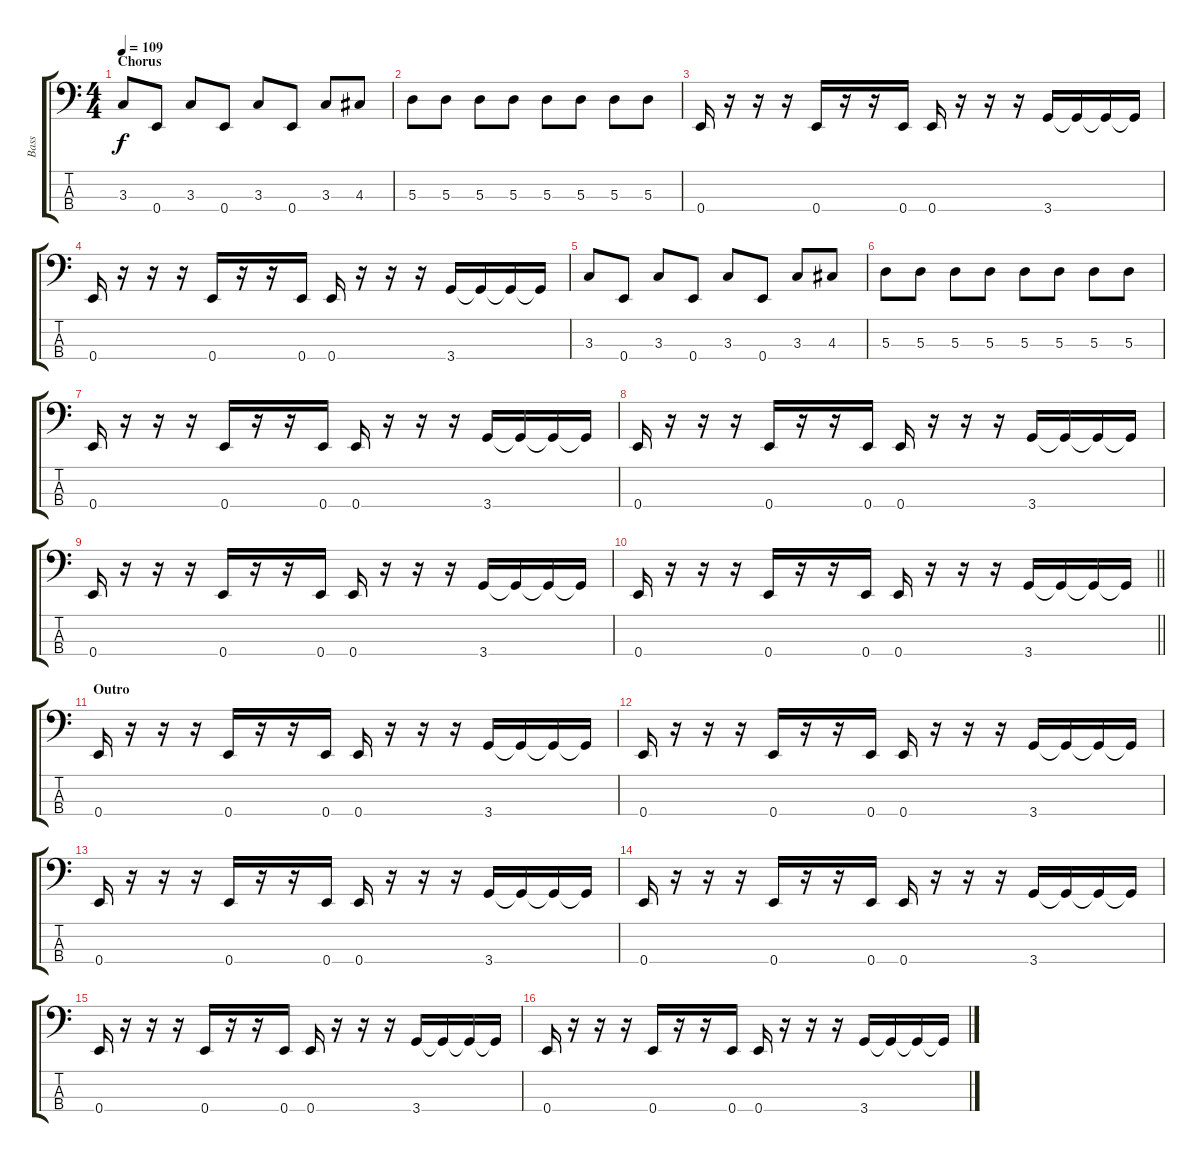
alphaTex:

\track ("Bass" "Bass") {instrument electricbassfinger}
\staff {score tabs}
\tuning (G2 D2 A1 E1) {hide}
\ts (4 4)
\section ("" "Chorus")
\tempo 109
\clef f4
\ks c
3.3.8{dy f} 0.4.8 3.3.8 0.4.8 3.3.8 0.4.8 3.3.8 4.3.8 |
5.3.8 5.3.8 5.3.8 5.3.8 5.3.8 5.3.8 5.3.8 5.3.8 |
0.4.16 r.16 r.16 r.16 0.4.16 r.16 r.16 0.4.16 0.4.16 r.16 r.16 r.16 3.4.16 3.4{t}.16 3.4{t}.16 3.4{t}.16 |
0.4.16 r.16 r.16 r.16 0.4.16 r.16 r.16 0.4.16 0.4.16 r.16 r.16 r.16 3.4.16 3.4{t}.16 3.4{t}.16 3.4{t}.16 |
3.3.8 0.4.8 3.3.8 0.4.8 3.3.8 0.4.8 3.3.8 4.3.8 |
5.3.8 5.3.8 5.3.8 5.3.8 5.3.8 5.3.8 5.3.8 5.3.8 |
0.4.16 r.16 r.16 r.16 0.4.16 r.16 r.16 0.4.16 0.4.16 r.16 r.16 r.16 3.4.16 3.4{t}.16 3.4{t}.16 3.4{t}.16 |
0.4.16 r.16 r.16 r.16 0.4.16 r.16 r.16 0.4.16 0.4.16 r.16 r.16 r.16 3.4.16 3.4{t}.16 3.4{t}.16 3.4{t}.16 |
0.4.16 r.16 r.16 r.16 0.4.16 r.16 r.16 0.4.16 0.4.16 r.16 r.16 r.16 3.4.16 3.4{t}.16 3.4{t}.16 3.4{t}.16 |
\barLineRight lightlight
0.4.16 r.16 r.16 r.16 0.4.16 r.16 r.16 0.4.16 0.4.16 r.16 r.16 r.16 3.4.16 3.4{t}.16 3.4{t}.16 3.4{t}.16 |
\section ("" "Outro")
0.4.16 r.16 r.16 r.16 0.4.16 r.16 r.16 0.4.16 0.4.16 r.16 r.16 r.16 3.4.16 3.4{t}.16 3.4{t}.16 3.4{t}.16 |
0.4.16 r.16 r.16 r.16 0.4.16 r.16 r.16 0.4.16 0.4.16 r.16 r.16 r.16 3.4.16 3.4{t}.16 3.4{t}.16 3.4{t}.16 |
0.4.16 r.16 r.16 r.16 0.4.16 r.16 r.16 0.4.16 0.4.16 r.16 r.16 r.16 3.4.16 3.4{t}.16 3.4{t}.16 3.4{t}.16 |
0.4.16 r.16 r.16 r.16 0.4.16 r.16 r.16 0.4.16 0.4.16 r.16 r.16 r.16 3.4.16 3.4{t}.16 3.4{t}.16 3.4{t}.16 |
0.4.16 r.16 r.16 r.16 0.4.16 r.16 r.16 0.4.16 0.4.16 r.16 r.16 r.16 3.4.16 3.4{t}.16 3.4{t}.16 3.4{t}.16 |
0.4.16 r.16 r.16 r.16 0.4.16 r.16 r.16 0.4.16 0.4.16 r.16 r.16 r.16 3.4.16 3.4{t}.16 3.4{t}.16 3.4{t}.16
